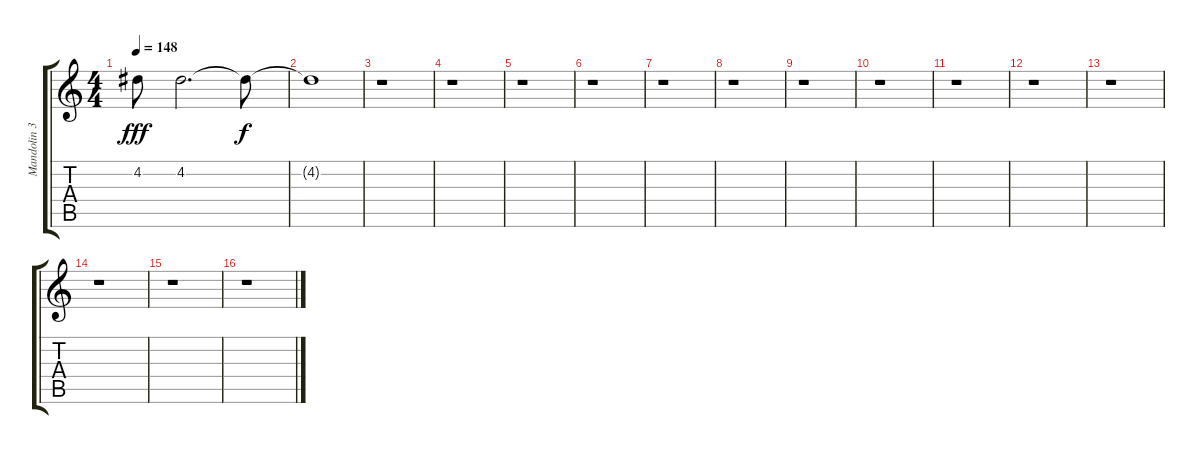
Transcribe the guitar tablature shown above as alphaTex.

\track ("Mandolin 3" "Mandolin 3") {instrument acousticguitarnylon}
\staff {score tabs}
\tuning (E4 B3 G3 D3 A2 E2) {hide}
\ts (4 4)
\tempo 148
\clef g2
\ks c
4.2.8{dy fff} 4.2.2{d} 4.2{t}.8{dy f} |
4.2{t}.1 |
r.1 |
r.1 |
r.1 |
r.1 |
r.1 |
r.1 |
r.1 |
r.1 |
r.1 |
r.1 |
r.1 |
r.1 |
r.1 |
r.1
